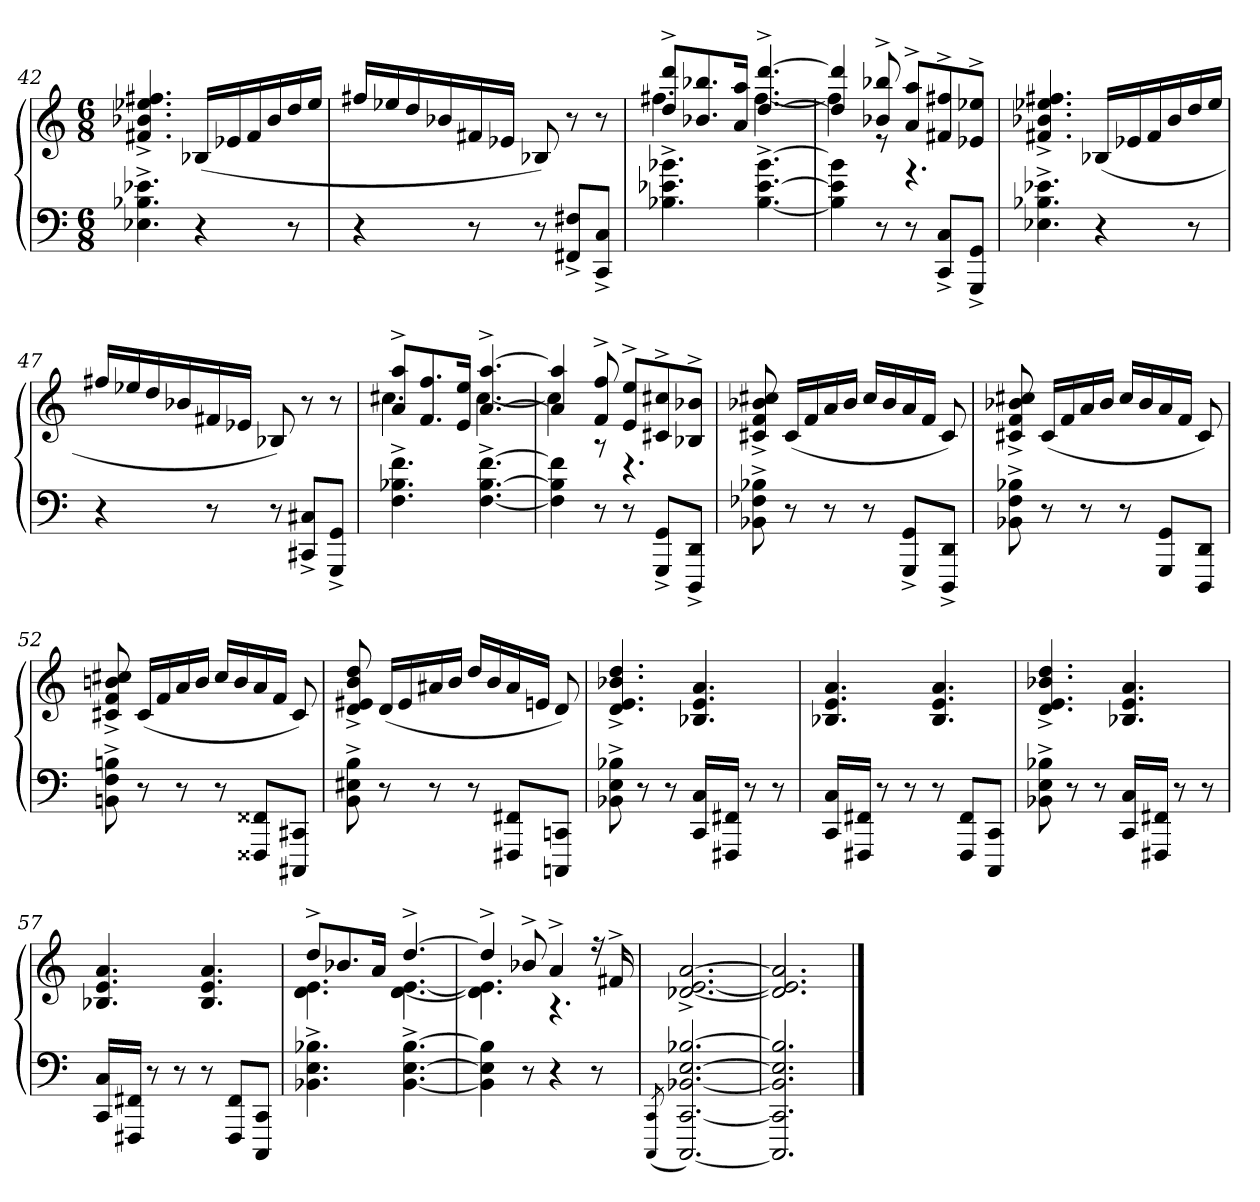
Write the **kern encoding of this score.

**kern	**kern
*part1	*part1
*staff2	*staff1
*clefF4	*clefG2
*k[]	*k[]
*M6/8	*M6/8
=42	=42
4.E-X^\ 4.B-X^\ 4.e-X^\	4.f#X^/ 4.b-X^/ 4.ee-X^/ 4.ff#X^/
4r	(16B-X/LL
.	16e-X/
.	16f#/
.	16b-/
8r	16dd/
.	16ee-/JJ
=43	=43
4r	16ff#X/LL
.	16ee-X/
.	16dd/
.	16b-X/
8r	16f#X/
.	16e-X/JJ
8r	8B-X/)
8FF#X^/ 8F#X^/L	8r
8CC^/ 8C^/J	8r
=44	=44
*	*^
4.B-X^\ 4.e-X^\ 4.b-X^\	8dd^/ 8ddd^/L	4.ff#X\
.	8.b-X/ 8.bb-X/	.
.	16a/ 16aa/Jk	.
[4.B-^\ [4.e-^\ [4.b-^\	[4.dd^/ [4.ddd^/	[4.ff#\
=45	=45	=45
4B-]\ 4e-]\ 4b-]\	4dd]/ 4ddd]/	4ff#\]
8r	8b-X^/ 8bb-X^/	8r
8r	8a^/ 8aa^/L	4.r
8CC^/ 8C^/L	8f#X^/ 8ff#X^/	.
8GGG^/ 8GG^/J	8e-X^/ 8ee-X^/J	.
*	*v	*v
=46	=46
4.E-X^\ 4.B-X^\ 4.e-X^\	4.f#X^/ 4.b-X^/ 4.ee-X^/ 4.ff#X^/
4r	(16B-X/LL
.	16e-X/
.	16f#/
.	16b-/
8r	16dd/
.	16ee-/JJ
=47	=47
4r	16ff#X/LL
.	16ee-X/
.	16dd/
.	16b-X/
8r	16f#X/
.	16e-X/JJ
8r	8B-X/)
8CC#X^/ 8C#X^/L	8r
8GGG^/ 8GG^/J	8r
=48	=48
*	*^
4.F^\ 4.B-X^\ 4.f^\	8a^/ 8aa^/L	4.cc#X\
.	8.f/ 8.ff/	.
.	16e/ 16ee/Jk	.
[4.F^\ [4.B-^\ [4.f^\	[4.a^/ [4.aa^/	[4.cc#\
=49	=49	=49
4F]\ 4B-]\ 4f]\	4a]/ 4aa]/	4cc#\]
8r	8f^/ 8ff^/	8r
8r	8e^/ 8ee^/L	4.r
8GGG^/ 8GG^/L	8c#X^/ 8cc#X^/	.
8DDD^/ 8DD^/J	8B-X^/ 8b-X^/J	.
*	*v	*v
=50	=50
8BB-X^\ 8F-X^\ 8B-X^\	8c#X^/ 8f^/ 8b-X^/ 8cc#X^/
8r	(16c#/LL
.	16f/
8r	16a/
.	16b-/JJ
8r	16cc#/LL
.	16b-/
8GGG^/ 8GG^/L	16a/
.	16f/JJ
8DDD^/ 8DD^/J	8c#/)
=51	=51
8BB-X^\ 8F^\ 8B-X^\	8c#X^/ 8f^/ 8b-X^/ 8cc#X^/
8r	(16c#/LL
.	16f/
8r	16a/
.	16b-/JJ
8r	16cc#/LL
.	16b-/
8GGG/ 8GG/L	16a/
.	16f/JJ
8DDD/ 8DD/J	8c#/)
=52	=52
8BBn^\ 8F^\ 8Bn^\	8c#X^/ 8f^/ 8bn^/ 8cc#X^/
8r	(16c#/LL
.	16f/
8r	16a/
.	16b/JJ
8r	16cc#/LL
.	16b/
8FFF##X/ 8FF##X/L	16a/
.	16f/JJ
8CCC#X/ 8CC#X/J	8c#/)
=53	=53
8BB^\ 8E#X^\ 8B^\	8d^/ 8e#X^/ 8b^/ 8dd^/
8r	(16d/LL
.	16e#/
8r	16a#X/
.	16b/JJ
8r	16dd/LL
.	16b/
8FFF#X/ 8FF#X/L	16a#/
.	16en/JJ
8CCCn/ 8CCn/J	8d/)
=54	=54
8BB-X^\ 8E^\ 8B-X^\	4.d^/ 4.e^/ 4.b-X^/ 4.dd^/
8r	.
8r	.
16CC/ 16C/LL	4.B-X/ 4.e/ 4.a/
16FFF#X/ 16FF#X/JJ	.
8r	.
8r	.
=55	=55
16CC/ 16C/LL	4.B-X/ 4.e/ 4.a/
16FFF#X/ 16FF#X/JJ	.
8r	.
8r	.
8r	4.B-/ 4.e/ 4.a/
8FFF#/ 8FF#/L	.
8CCC/ 8CC/J	.
=56	=56
8BB-X^\ 8E^\ 8B-X^\	4.d^/ 4.e^/ 4.b-X^/ 4.dd^/
8r	.
8r	.
16CC/ 16C/LL	4.B-X/ 4.e/ 4.a/
16FFF#X/ 16FF#X/JJ	.
8r	.
8r	.
=57	=57
16CC/ 16C/LL	4.B-X/ 4.e/ 4.a/
16FFF#X/ 16FF#X/JJ	.
8r	.
8r	.
8r	4.B-/ 4.e/ 4.a/
8FFF#/ 8FF#/L	.
8CCC/ 8CC/J	.
=58	=58
*	*^
4.BB-X^\ 4.E^\ 4.B-X^\	8dd^/L	4.d\ 4.e\
.	8.b-X/	.
.	16a/Jk	.
[4.BB-^\ [4.E^\ [4.B-^\	[4.dd^/	[4.d\ [4.e\
=59	=59	=59
4BB-]\ 4E]\ 4B-]\	4dd^/]	4.d]\ 4.e]\
8r	8b-X^/	.
4r	4a^/	4.r
8r	16r	.
.	16f#X^/	.
*	*v	*v
=60	=60
(8qCCC/ 8qCC/	.
[2.CCC/ [2.CC/ [2.BB-X/ [2.E/ [2.B-X/)	[2.d-X^/ [2.e^/ [2.a^/
=61	=61
2.CCC]/ 2.CC]/ 2.BB-]/ 2.E]/ 2.B-]/	2.d-]/ 2.e]/ 2.a]/
==	==
*-	*-
